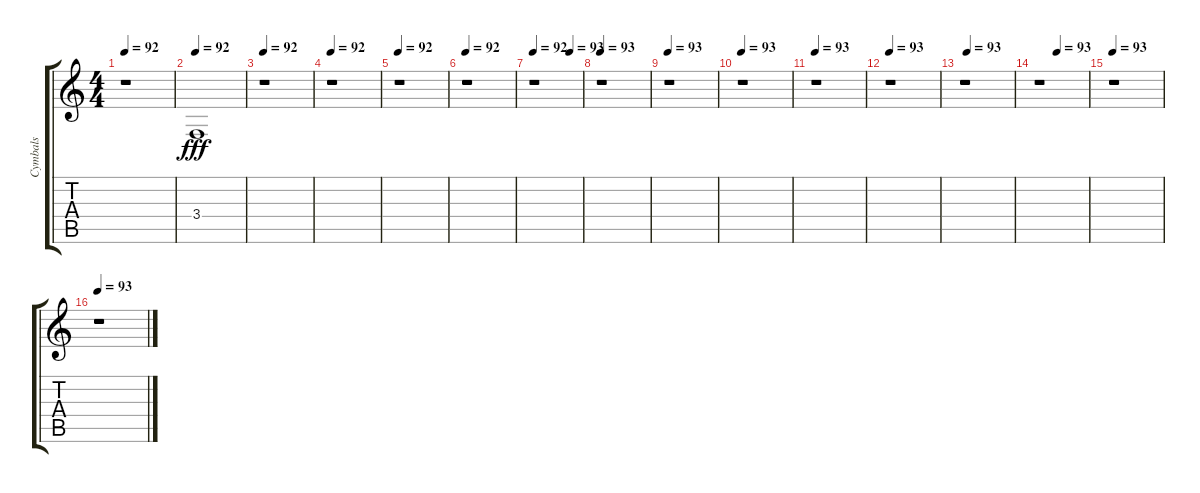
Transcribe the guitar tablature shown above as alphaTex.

\track ("Cymbals" "Cymbals") {instrument choiraahs}
\staff {score tabs}
\tuning (E4 B3 G3 D3 A2 E2) {hide}
\ts (4 4)
\tempo 92
\clef g2
\ks c
r.1{dy fff} |
\tempo 92
3.4.1 |
\tempo 92
r.1 |
\tempo 92
r.1 |
\tempo 92
r.1 |
\tempo 92
r.1 |
\tempo 92
\tempo (93 0.75)
r.1 |
\tempo 93
r.1 |
\tempo 93
r.1 |
\tempo 93
r.1 |
\tempo 93
r.1 |
\tempo 93
r.1 |
\tempo (93 0.0625)
r.1 |
\tempo (93 0.375)
r.1 |
\tempo 93
r.1 |
\tempo 93
r.1
